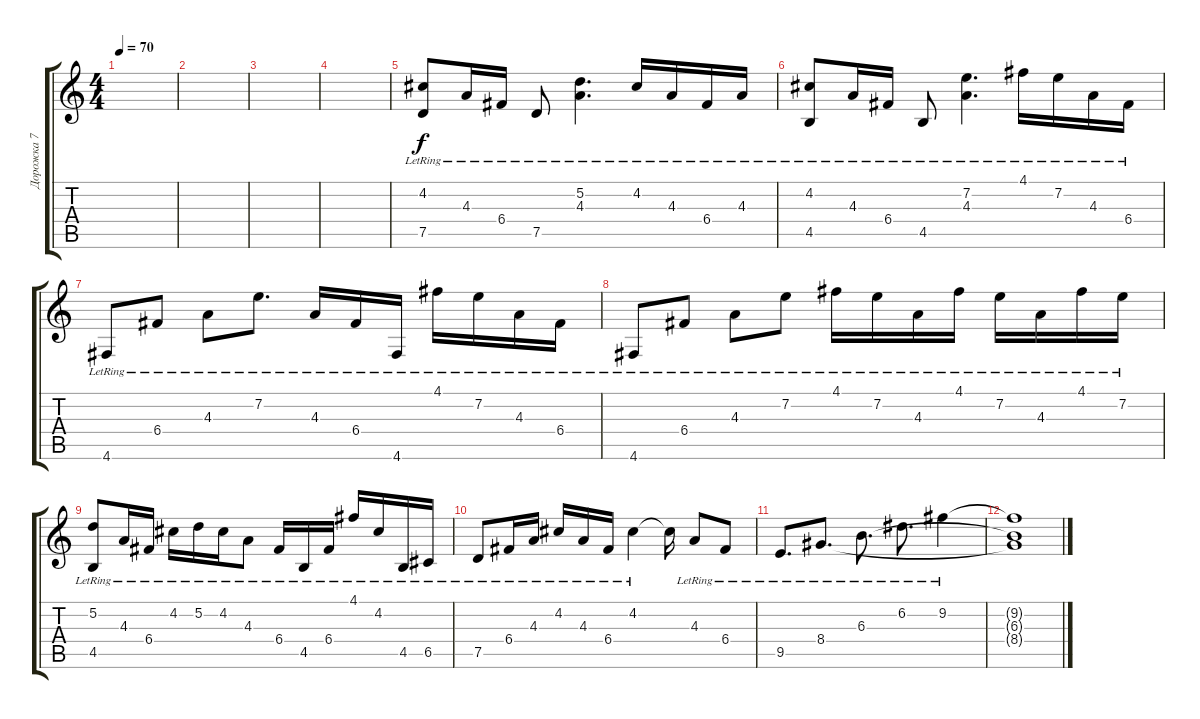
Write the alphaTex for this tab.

\track ("Дорожка 7" "Дорожка 7") {instrument acousticguitarsteel}
\staff {score tabs}
\tuning (D4 A3 F3 C3 G2 D2) {hide}
\ts (4 4)
\tempo 70
\clef g2
\ks c
|
|
|
|
(4.2{lr} 7.5{lr}).8 4.3{lr}.16 6.4{lr}.16 7.5{lr}.8 (5.2{lr} 4.3{lr}).4{d} 4.2{lr}.16 4.3{lr}.16 6.4{lr}.16 4.3{lr}.16 |
(4.2{lr} 4.5{lr}).8 4.3{lr}.16 6.4{lr}.16 4.5{lr}.8 (7.2{lr} 4.3{lr}).4{d} 4.1{lr}.16 7.2{lr}.16 4.3{lr}.16 6.4{lr}.16 |
4.6{lr}.8 6.4{lr}.8 4.3{lr}.8 7.2{lr}.8{d} 4.3{lr}.16 6.4{lr}.16 4.6{lr}.16 4.1{lr}.16 7.2{lr}.16 4.3{lr}.16 6.4{lr}.16 |
4.6{lr}.8 6.4{lr}.8 4.3{lr}.8 7.2{lr}.8 4.1{lr}.16 7.2{lr}.16 4.3{lr}.16 4.1{lr}.16 7.2{lr}.16 4.3{lr}.16 4.1{lr}.16 7.2{lr}.16 |
(5.2{lr} 4.5{lr}).8 4.3{lr}.16 6.4{lr}.16 4.2{lr}.16 5.2{lr}.16 4.2{lr}.16 4.3{lr}.8 6.4{lr}.16 4.5{lr}.16 6.4{lr}.16 4.1{lr}.16 4.2{lr}.16 4.5{lr}.16 6.5{lr}.16 |
7.5{lr}.8 6.4{lr}.16 4.3{lr}.16 4.2{lr}.16 4.3{lr}.16 6.4{lr}.16 4.2{lr}.4 4.2{t}.16 4.3{lr}.8 6.4{lr}.8 |
9.5{lr}.8{d} 8.4{lr}.8{d} 6.3{lr}.8{d} 6.2{lr}.8{d} 9.2{lr}.4 |
(9.2{t} 6.3{t} 8.4{t}).1
